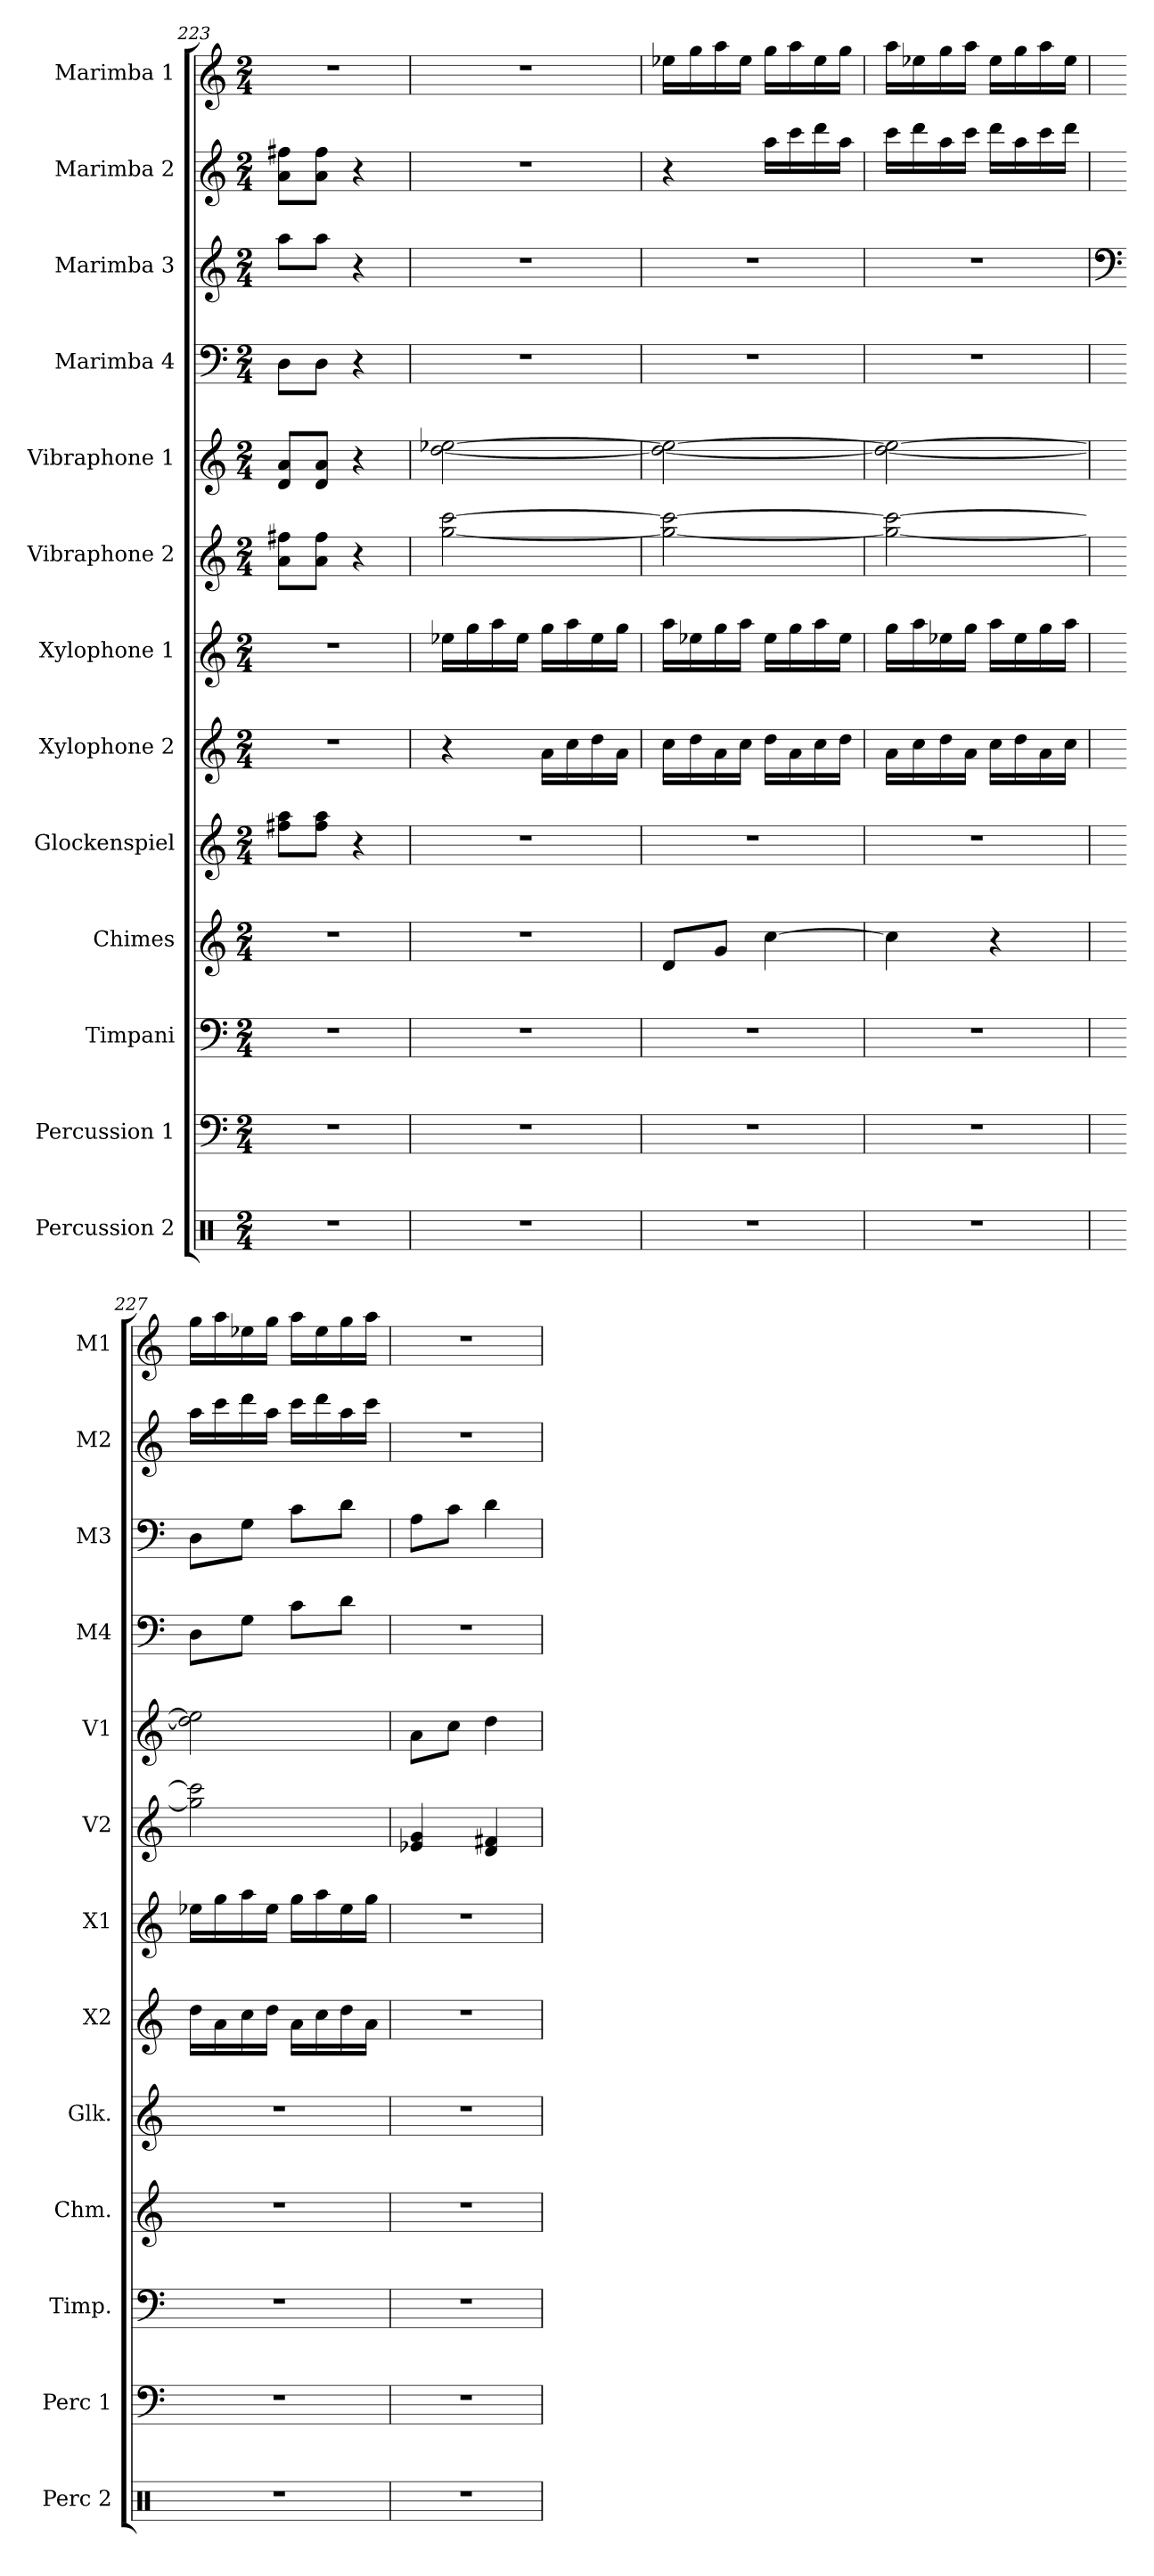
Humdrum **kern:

**kern	**kern	**kern	**kern	**kern	**kern	**kern	**kern	**kern	**kern	**kern	**kern	**kern
*part13	*part12	*part11	*part10	*part9	*part8	*part7	*part6	*part5	*part4	*part3	*part2	*part1
*staff13	*staff12	*staff11	*staff10	*staff9	*staff8	*staff7	*staff6	*staff5	*staff4	*staff3	*staff2	*staff1
*I"Percussion 2	*I"Percussion 1	*I"Timpani	*I"Chimes	*I"Glockenspiel	*I"Xylophone 2	*I"Xylophone 1	*I"Vibraphone 2	*I"Vibraphone 1	*I"Marimba 4	*I"Marimba 3	*I"Marimba 2	*I"Marimba 1
*I'Perc 2	*I'Perc 1	*I'Timp.	*I'Chm.	*I'Glk.	*I'X2	*I'X1	*I'V2	*I'V1	*I'M4	*I'M3	*I'M2	*I'M1
*clefX	*clefF4	*clefF4	*clefG2	*clefG2	*clefG2	*clefG2	*clefG2	*clefG2	*clefF4	*clefG2	*clefG2	*clefG2
*	*	*	*	*ITrd-14c-24	*ITrd-7c-12	*ITrd-7c-12	*	*	*	*	*	*
*k[]	*k[]	*k[]	*k[]	*k[]	*k[]	*k[]	*k[]	*k[]	*k[]	*k[]	*k[]	*k[]
*M2/4	*M2/4	*M2/4	*M2/4	*M2/4	*M2/4	*M2/4	*M2/4	*M2/4	*M2/4	*M2/4	*M2/4	*M2/4
=223	=223	=223	=223	=223	=223	=223	=223	=223	=223	=223	=223	=223
2r	2r	2r	2r	8ffff#X\ 8aaaa\L	2r	2r	8a\ 8ff#X\L	8d/ 8a/L	8D\L	8aa\L	8a\ 8ff#X\L	2r
.	.	.	.	8ffff#\ 8aaaa\J	.	.	8a\ 8ff#\J	8d/ 8a/J	8D\J	8aa\J	8a\ 8ff#\J	.
.	.	.	.	4r	.	.	4r	4r	4r	4r	4r	.
=224	=224	=224	=224	=224	=224	=224	=224	=224	=224	=224	=224	=224
2r	2r	2r	2r	2r	4r	16eee-X\LL	[2gg\ [2ccc\	[2dd\ [2ee-X\	2r	2r	2r	2r
.	.	.	.	.	.	16ggg\	.	.	.	.	.	.
.	.	.	.	.	.	16aaa\	.	.	.	.	.	.
.	.	.	.	.	.	16eee-\JJ	.	.	.	.	.	.
.	.	.	.	.	16aa\LL	16ggg\LL	.	.	.	.	.	.
.	.	.	.	.	16ccc\	16aaa\	.	.	.	.	.	.
.	.	.	.	.	16ddd\	16eee-\	.	.	.	.	.	.
.	.	.	.	.	16aa\JJ	16ggg\JJ	.	.	.	.	.	.
=225	=225	=225	=225	=225	=225	=225	=225	=225	=225	=225	=225	=225
2r	2r	2r	8d/L	2r	16ccc\LL	16aaa\LL	2gg\_ 2ccc\_	2dd\_ 2ee-\_	2r	2r	4r	16ee-X\LL
.	.	.	.	.	16ddd\	16eee-X\	.	.	.	.	.	16gg\
.	.	.	8g/J	.	16aa\	16ggg\	.	.	.	.	.	16aa\
.	.	.	.	.	16ccc\JJ	16aaa\JJ	.	.	.	.	.	16ee-\JJ
.	.	.	[4cc\	.	16ddd\LL	16eee-\LL	.	.	.	.	16aa\LL	16gg\LL
.	.	.	.	.	16aa\	16ggg\	.	.	.	.	16ccc\	16aa\
.	.	.	.	.	16ccc\	16aaa\	.	.	.	.	16ddd\	16ee-\
.	.	.	.	.	16ddd\JJ	16eee-\JJ	.	.	.	.	16aa\JJ	16gg\JJ
=226	=226	=226	=226	=226	=226	=226	=226	=226	=226	=226	=226	=226
2r	2r	2r	4cc\]	2r	16aa\LL	16ggg\LL	2gg\_ 2ccc\_	2dd\_ 2ee-\_	2r	2r	16ccc\LL	16aa\LL
.	.	.	.	.	16ccc\	16aaa\	.	.	.	.	16ddd\	16ee-X\
.	.	.	.	.	16ddd\	16eee-X\	.	.	.	.	16aa\	16gg\
.	.	.	.	.	16aa\JJ	16ggg\JJ	.	.	.	.	16ccc\JJ	16aa\JJ
.	.	.	4r	.	16ccc\LL	16aaa\LL	.	.	.	.	16ddd\LL	16ee-\LL
.	.	.	.	.	16ddd\	16eee-\	.	.	.	.	16aa\	16gg\
.	.	.	.	.	16aa\	16ggg\	.	.	.	.	16ccc\	16aa\
.	.	.	.	.	16ccc\JJ	16aaa\JJ	.	.	.	.	16ddd\JJ	16ee-\JJ
!!LO:PB:g=z
=227	=227	=227	=227	=227	=227	=227	=227	=227	=227	=227	=227	=227
*	*	*	*	*	*	*	*	*	*	*clefF4	*	*
2r	2r	2r	2r	2r	16ddd\LL	16eee-X\LL	2gg\] 2ccc\]	2dd\] 2ee-\]	8D\L	8D\L	16aa\LL	16gg\LL
.	.	.	.	.	16aa\	16ggg\	.	.	.	.	16ccc\	16aa\
.	.	.	.	.	16ccc\	16aaa\	.	.	8G\J	8G\J	16ddd\	16ee-X\
.	.	.	.	.	16ddd\JJ	16eee-\JJ	.	.	.	.	16aa\JJ	16gg\JJ
.	.	.	.	.	16aa\LL	16ggg\LL	.	.	8c\L	8c\L	16ccc\LL	16aa\LL
.	.	.	.	.	16ccc\	16aaa\	.	.	.	.	16ddd\	16ee-\
.	.	.	.	.	16ddd\	16eee-\	.	.	8d\J	8d\J	16aa\	16gg\
.	.	.	.	.	16aa\JJ	16ggg\JJ	.	.	.	.	16ccc\JJ	16aa\JJ
=228	=228	=228	=228	=228	=228	=228	=228	=228	=228	=228	=228	=228
2r	2r	2r	2r	2r	2r	2r	4e-X/ 4g/	8a\L	2r	8A\L	2r	2r
.	.	.	.	.	.	.	.	8cc\J	.	8c\J	.	.
.	.	.	.	.	.	.	4d/ 4f#X/	4dd\	.	4d\	.	.
=	=	=	=	=	=	=	=	=	=	=	=	=
*-	*-	*-	*-	*-	*-	*-	*-	*-	*-	*-	*-	*-
